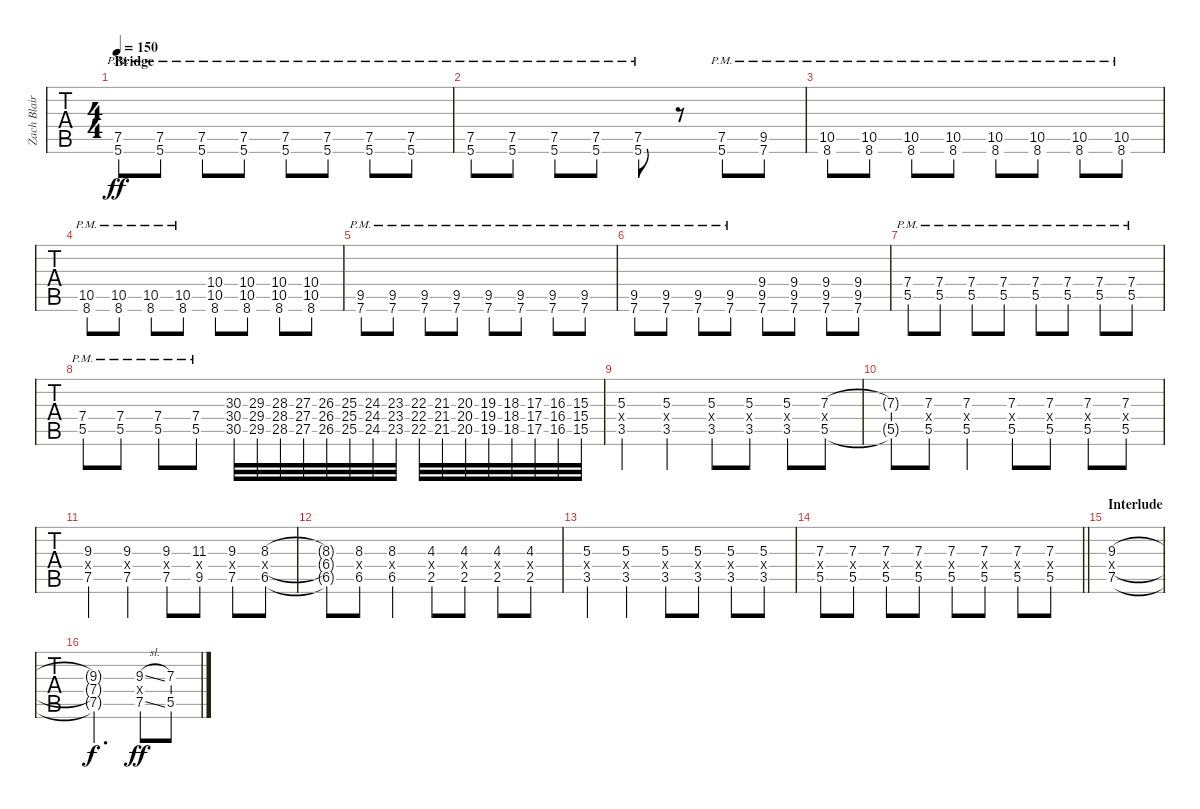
\track ("Zach Blair - Guitar One" "Zach Blair") {instrument distortionguitar}
\staff {tabs}
\tuning (Eb4 Bb3 Gb3 Db3 Ab2 Eb2) {hide}
\ts (4 4)
\section ("" "Bridge")
\tempo 150
\clef g2
\ks db
(7.5{pm} 5.6{pm}).8{dy ff} (7.5{pm} 5.6{pm}).8 (7.5{pm} 5.6{pm}).8 (7.5{pm} 5.6{pm}).8 (7.5{pm} 5.6{pm}).8 (7.5{pm} 5.6{pm}).8 (7.5{pm} 5.6{pm}).8 (7.5{pm} 5.6{pm}).8 |
(7.5{pm} 5.6{pm}).8 (7.5{pm} 5.6{pm}).8 (7.5{pm} 5.6{pm}).8 (7.5{pm} 5.6{pm}).8 (7.5{pm} 5.6{pm}).8 r.8 (7.5{pm} 5.6{pm}).8 (9.5{pm} 7.6{pm}).8 |
(10.5{pm} 8.6{pm}).8 (10.5{pm} 8.6{pm}).8 (10.5{pm} 8.6{pm}).8 (10.5{pm} 8.6{pm}).8 (10.5{pm} 8.6{pm}).8 (10.5{pm} 8.6{pm}).8 (10.5{pm} 8.6{pm}).8 (10.5{pm} 8.6{pm}).8 |
(10.5{pm} 8.6{pm}).8 (10.5{pm} 8.6{pm}).8 (10.5{pm} 8.6{pm}).8 (10.5{pm} 8.6{pm}).8 (10.4 10.5 8.6).8 (10.4 10.5 8.6).8 (10.4 10.5 8.6).8 (10.4 10.5 8.6).8 |
(9.5{pm} 7.6{pm}).8 (9.5{pm} 7.6{pm}).8 (9.5{pm} 7.6{pm}).8 (9.5{pm} 7.6{pm}).8 (9.5{pm} 7.6{pm}).8 (9.5{pm} 7.6{pm}).8 (9.5{pm} 7.6{pm}).8 (9.5{pm} 7.6{pm}).8 |
(9.5{pm} 7.6{pm}).8 (9.5{pm} 7.6{pm}).8 (9.5{pm} 7.6{pm}).8 (9.5{pm} 7.6{pm}).8 (9.4 9.5 7.6).8 (9.4 9.5 7.6).8 (9.4 9.5 7.6).8 (9.4 9.5 7.6).8 |
(7.4{pm} 5.5{pm}).8 (7.4{pm} 5.5{pm}).8 (7.4{pm} 5.5{pm}).8 (7.4{pm} 5.5{pm}).8 (7.4{pm} 5.5{pm}).8 (7.4{pm} 5.5{pm}).8 (7.4{pm} 5.5{pm}).8 (7.4{pm} 5.5{pm}).8 |
(7.4{pm} 5.5{pm}).8 (7.4{pm} 5.5{pm}).8 (7.4{pm} 5.5{pm}).8 (7.4{pm} 5.5{pm}).8 (30.3 30.4 30.5).32 (29.3 29.4 29.5).32 (28.3 28.4 28.5).32 (27.3 27.4 27.5).32 (26.3 26.4 26.5).32 (25.3 25.4 25.5).32 (24.3 24.4 24.5).32 (23.3 23.4 23.5).32 (22.3 22.4 22.5).32 (21.3 21.4 21.5).32 (20.3 20.4 20.5).32 (19.3 19.4 19.5).32 (18.3 18.4 18.5).32 (17.3 17.4 17.5).32 (16.3 16.4 16.5).32 (15.3 15.4 15.5).32 |
(5.3 3.4{x} 3.5).4{volume 6 balance 3} (5.3 3.4{x} 3.5).4 (5.3 3.4{x} 3.5).8 (5.3 3.4{x} 3.5).8 (5.3 3.4{x} 3.5).8 (7.3 5.4{x} 5.5).8 |
(7.3{t} 5.5{t}).8 (7.3 5.4{x} 5.5).8 (7.3 5.4{x} 5.5).4 (7.3 5.4{x} 5.5).8 (7.3 5.4{x} 5.5).8 (7.3 5.4{x} 5.5).8 (7.3 5.4{x} 5.5).8 |
(9.3 7.4{x} 7.5).4 (9.3 7.4{x} 7.5).4 (9.3 7.4{x} 7.5).8 (11.3 9.4{x} 9.5).8 (9.3 7.4{x} 7.5).8 (8.3 6.4{x} 6.5).8 |
(8.3{t} 6.4{t} 6.5{t}).8 (8.3 6.4{x} 6.5).8 (8.3 6.4{x} 6.5).4 (4.3 2.4{x} 2.5).8 (4.3 2.4{x} 2.5).8 (4.3 2.4{x} 2.5).8 (4.3 2.4{x} 2.5).8 |
(5.3 3.4{x} 3.5).4 (5.3 3.4{x} 3.5).4 (5.3 3.4{x} 3.5).8 (5.3 3.4{x} 3.5).8 (5.3 3.4{x} 3.5).8 (5.3 3.4{x} 3.5).8 |
\barLineRight lightlight
(7.3 5.4{x} 5.5).8 (7.3 5.4{x} 5.5).8 (7.3 5.4{x} 5.5).8 (7.3 5.4{x} 5.5).8 (7.3 5.4{x} 5.5).8 (7.3 5.4{x} 5.5).8 (7.3 5.4{x} 5.5).8 (7.3 5.4{x} 5.5).8 |
\section ("" "Interlude")
(9.3 7.4{x} 7.5).1{balance 0} |
(9.3{t} 7.4{t} 7.5{t}).2{d dy f} (9.3{sl} 9.4{x} 7.5{sl}).8{dy ff} (7.3 5.5).8
